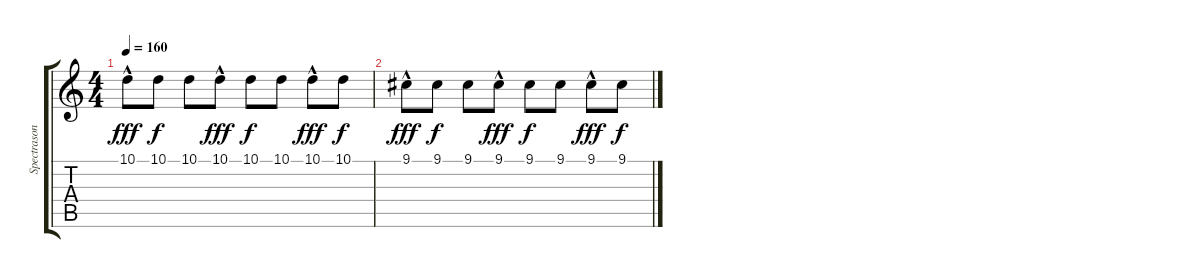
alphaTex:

\track ("Spectrasonics Omnisphere" "Spectrason") {instrument pad1newage}
\staff {score tabs}
\tuning (E4 B3 G3 D3 A2 E2) {hide}
\ts (4 4)
\tempo 160
\clef g2
\ks c
10.1{hac}.8{dy fff} 10.1.8{dy f} 10.1.8 10.1{hac}.8{dy fff} 10.1.8{dy f} 10.1.8 10.1{hac}.8{dy fff} 10.1.8{dy f} |
9.1{hac}.8{dy fff} 9.1.8{dy f} 9.1.8 9.1{hac}.8{dy fff} 9.1.8{dy f} 9.1.8 9.1{hac}.8{dy fff} 9.1.8{dy f}
